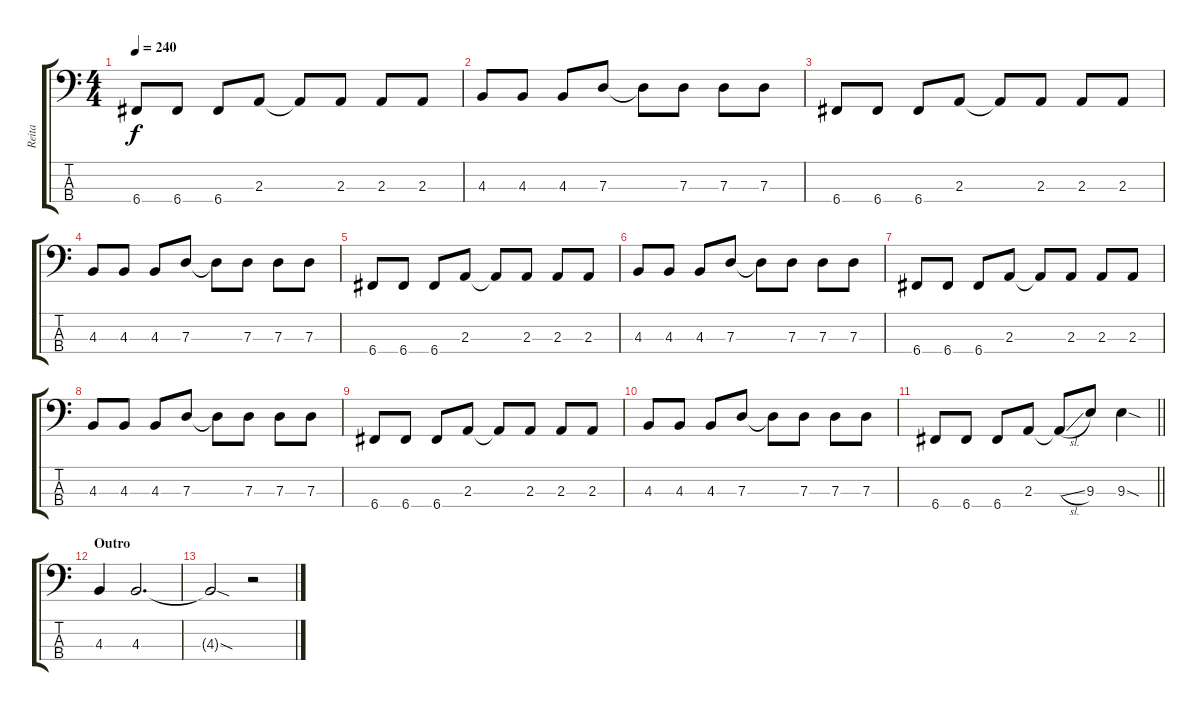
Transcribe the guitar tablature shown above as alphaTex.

\track ("Reita" "Reita") {instrument electricbasspick}
\staff {score tabs}
\tuning (F2 C2 G1 C1) {hide}
\ts (4 4)
\tempo 240
\clef f4
\ks c
6.4.8{dy f} 6.4.8 6.4.8 2.3.8 2.3{t}.8 2.3.8 2.3.8 2.3.8 |
4.3.8 4.3.8 4.3.8 7.3.8 7.3{t}.8 7.3.8 7.3.8 7.3.8 |
6.4.8 6.4.8 6.4.8 2.3.8 2.3{t}.8 2.3.8 2.3.8 2.3.8 |
4.3.8 4.3.8 4.3.8 7.3.8 7.3{t}.8 7.3.8 7.3.8 7.3.8 |
6.4.8 6.4.8 6.4.8 2.3.8 2.3{t}.8 2.3.8 2.3.8 2.3.8 |
4.3.8 4.3.8 4.3.8 7.3.8 7.3{t}.8 7.3.8 7.3.8 7.3.8 |
6.4.8 6.4.8 6.4.8 2.3.8 2.3{t}.8 2.3.8 2.3.8 2.3.8 |
4.3.8 4.3.8 4.3.8 7.3.8 7.3{t}.8 7.3.8 7.3.8 7.3.8 |
6.4.8 6.4.8 6.4.8 2.3.8 2.3{t}.8 2.3.8 2.3.8 2.3.8 |
4.3.8 4.3.8 4.3.8 7.3.8 7.3{t}.8 7.3.8 7.3.8 7.3.8 |
\barLineRight lightlight
6.4.8 6.4.8 6.4.8 2.3.8 2.3{sl t}.8 9.3.8 9.3{sod}.4 |
\section ("" "Outro")
4.3.4 4.3.2{d} |
4.3{sod t}.2 r.2
